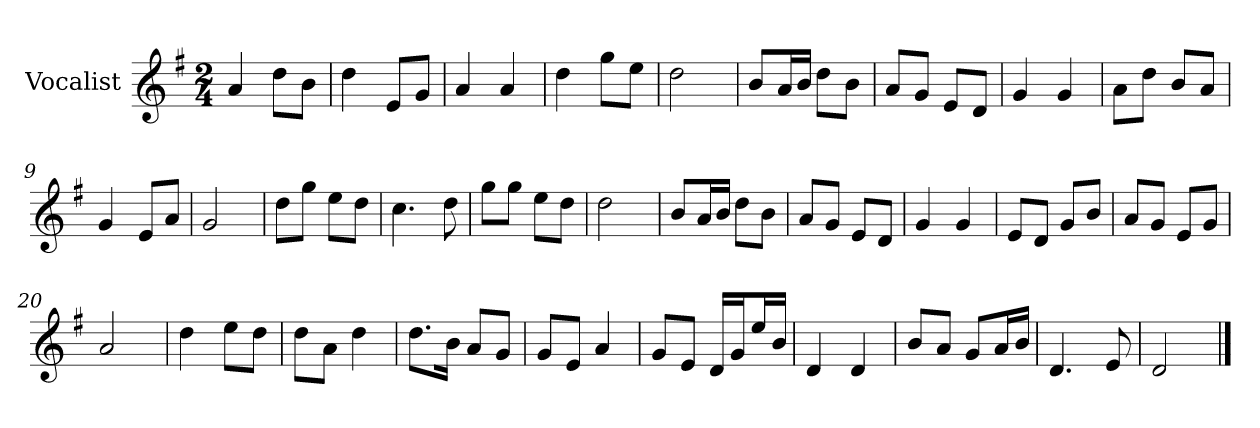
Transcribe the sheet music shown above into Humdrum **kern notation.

**kern
*part1
*staff1
*I"Vocalist
*k[f#]
*G:
*M2/4
=
4a
8ddL
8bJ
=1
4dd
8eL
8gJ
=2
4a
4a
=3
4dd
8ggL
8eeJ
=4
2dd
=5
8bL
16aL
16bJJ
8ddL
8bJ
=6
8aL
8gJ
8eL
8dJ
=7
4g
4g
=8
8aL
8ddJ
8bL
8aJ
=9
4g
8eL
8aJ
=10
2g
=11
8ddL
8ggJ
8eeL
8ddJ
=12
4.cc
8dd
=13
8ggL
8ggJ
8eeL
8ddJ
=14
2dd
=15
8bL
16aL
16bJJ
8ddL
8bJ
=16
8aL
8gJ
8eL
8dJ
=17
4g
4g
=18
8eL
8dJ
8gL
8bJ
=19
8aL
8gJ
8eL
8gJ
=20
2a
=21
4dd
8eeL
8ddJ
=22
8ddL
8aJ
4dd
=23
8.ddL
16bJk
8aL
8gJ
=24
8gL
8eJ
4a
=25
8gL
8eJ
16dLL
16gJ
16eeL
16bJJ
=26
4d
4d
=27
8bL
8aJ
8gL
16aL
16bJJ
=28
4.d
8e
=29
2d
==
*-
